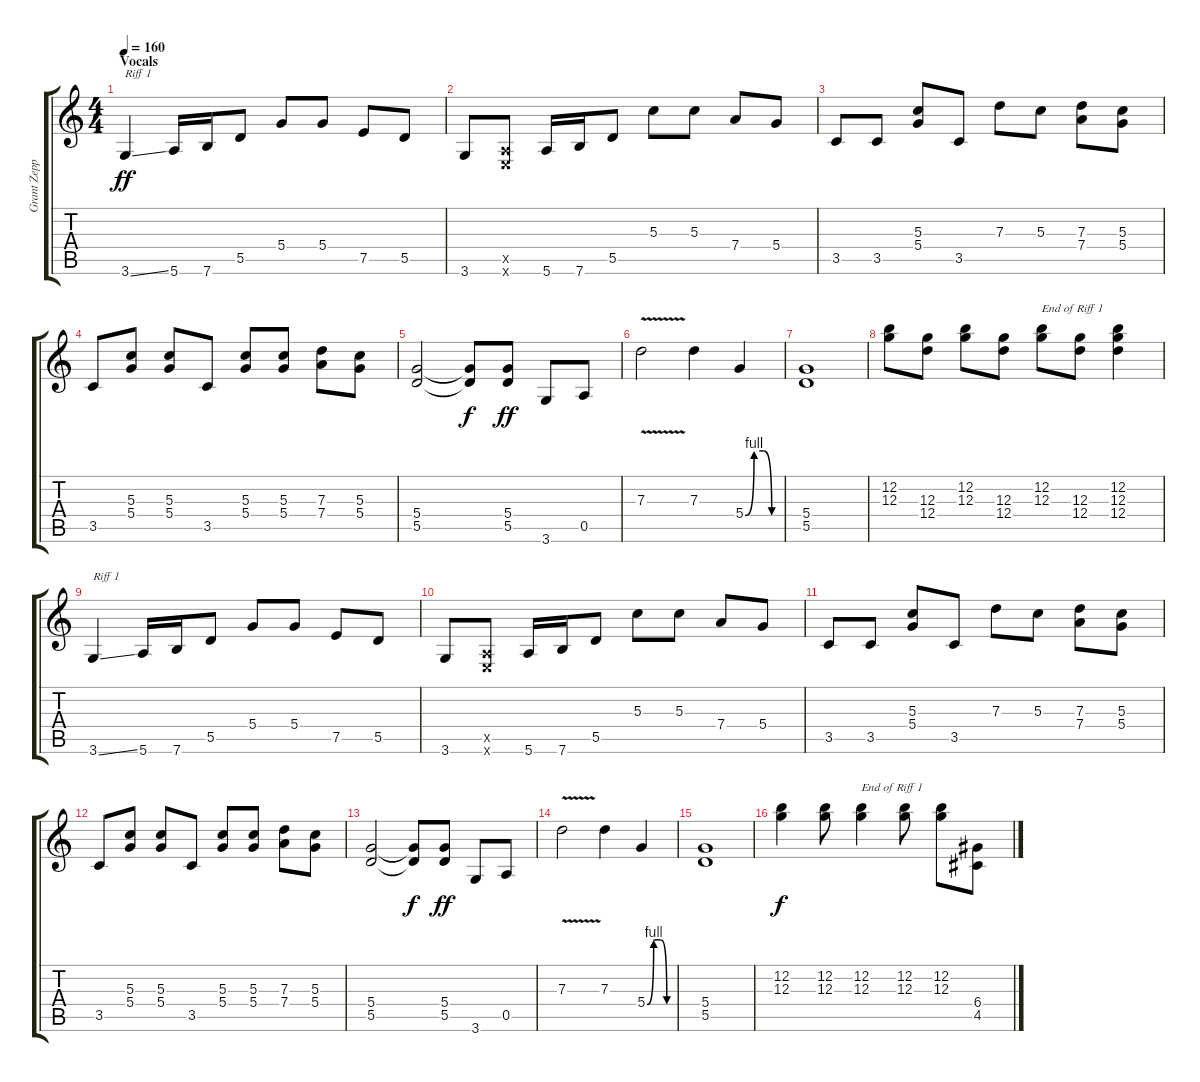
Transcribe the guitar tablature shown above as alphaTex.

\track ("Grant Zeppelin" "Grant Zepp") {instrument distortionguitar}
\staff {score tabs}
\tuning (E4 B3 G3 D3 A2 E2) {hide}
\ts (4 4)
\section ("" "Vocals")
\tempo 160
\clef g2
\ks c
3.6{ss}.4{txt "Riff 1" dy ff} 5.6.16 7.6.16 5.5.8 5.4.8 5.4.8 7.5.8 5.5.8 |
3.6.8 (0.5{x} 0.6{x}).8 5.6.16 7.6.16 5.5.8 5.3.8 5.3.8 7.4.8 5.4.8 |
3.5.8 3.5.8 (5.3 5.4).8 3.5.8 7.3.8 5.3.8 (7.3 7.4).8 (5.3 5.4).8 |
3.5.8 (5.3 5.4).8 (5.3 5.4).8 3.5.8 (5.3 5.4).8 (5.3 5.4).8 (7.3 7.4).8 (5.3 5.4).8 |
(5.4 5.5).2 (5.4{t} 5.5{t}).8{dy f} (5.4 5.5).8{dy ff} 3.6.8 0.5.8 |
7.3{v}.2 7.3.4 5.4{be (custom 0 0 15 4 30 4 45 0 60 0)}.4 |
(5.4 5.5).1 |
(12.2 12.3).8 (12.3 12.4).8 (12.2 12.3).8 (12.3 12.4).8 (12.2 12.3).8{txt "End of Riff 1"} (12.3 12.4).8 (12.2 12.3 12.4).4 |
3.6{ss}.4{txt "Riff 1"} 5.6.16 7.6.16 5.5.8 5.4.8 5.4.8 7.5.8 5.5.8 |
3.6.8 (0.5{x} 0.6{x}).8 5.6.16 7.6.16 5.5.8 5.3.8 5.3.8 7.4.8 5.4.8 |
3.5.8 3.5.8 (5.3 5.4).8 3.5.8 7.3.8 5.3.8 (7.3 7.4).8 (5.3 5.4).8 |
3.5.8 (5.3 5.4).8 (5.3 5.4).8 3.5.8 (5.3 5.4).8 (5.3 5.4).8 (7.3 7.4).8 (5.3 5.4).8 |
(5.4 5.5).2 (5.4{t} 5.5{t}).8{dy f} (5.4 5.5).8{dy ff} 3.6.8 0.5.8 |
7.3{v}.2 7.3.4 5.4{be (custom 0 0 15 4 30 4 45 0 60 0)}.4 |
(5.4 5.5).1 |
(12.2 12.3).4{dy f} (12.2 12.3).8 (12.2 12.3).4{txt "End of Riff 1"} (12.2 12.3).8 (12.2 12.3).8 (6.4{ss} 4.5{ss}).8
